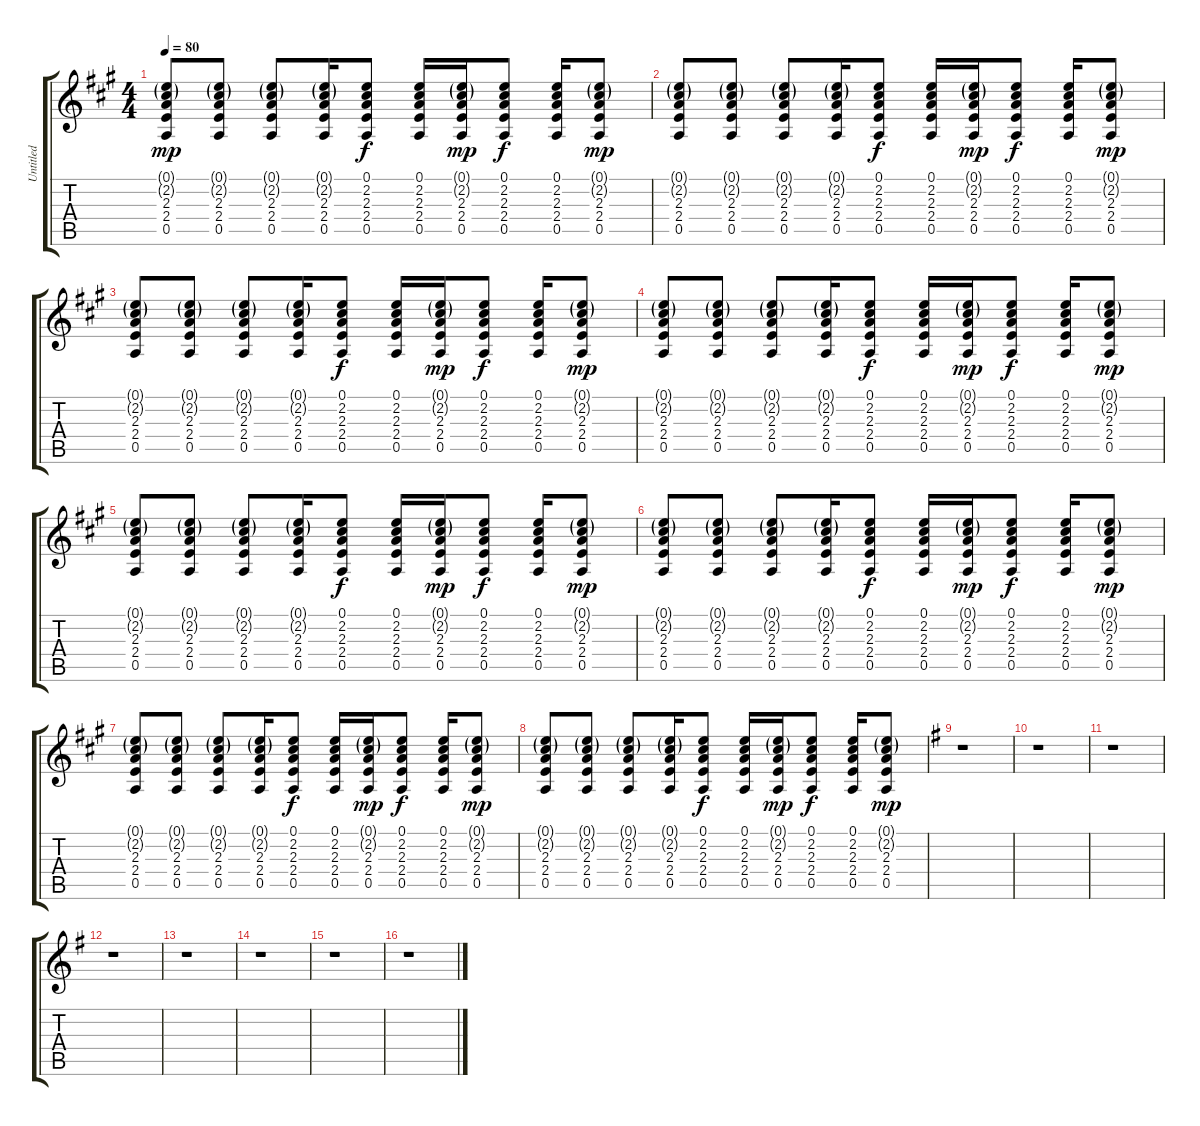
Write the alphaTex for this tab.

\track ("Untitled" "Untitled") {instrument acousticguitarsteel}
\staff {score tabs}
\tuning (E4 B3 G3 D3 A2 E2) {hide}
\ts (4 4)
\tempo 80
\clef g2
\ks a
(0.1{g} 2.2{g} 2.3 2.4 0.5).8{dy mp} (0.1{g} 2.2{g} 2.3 2.4 0.5).8 (0.1{g} 2.2{g} 2.3 2.4 0.5).8 (0.1{g} 2.2{g} 2.3 2.4 0.5).16 (0.1 2.2 2.3 2.4 0.5).8{dy f} (0.1 2.2 2.3 2.4 0.5).16 (0.1{g} 2.2{g} 2.3 2.4 0.5).16{dy mp} (0.1 2.2 2.3 2.4 0.5).8{dy f} (0.1 2.2 2.3 2.4 0.5).16 (0.1{g} 2.2{g} 2.3 2.4 0.5).8{dy mp} |
(0.1{g} 2.2{g} 2.3 2.4 0.5).8 (0.1{g} 2.2{g} 2.3 2.4 0.5).8 (0.1{g} 2.2{g} 2.3 2.4 0.5).8 (0.1{g} 2.2{g} 2.3 2.4 0.5).16 (0.1 2.2 2.3 2.4 0.5).8{dy f} (0.1 2.2 2.3 2.4 0.5).16 (0.1{g} 2.2{g} 2.3 2.4 0.5).16{dy mp} (0.1 2.2 2.3 2.4 0.5).8{dy f} (0.1 2.2 2.3 2.4 0.5).16 (0.1{g} 2.2{g} 2.3 2.4 0.5).8{dy mp} |
(0.1{g} 2.2{g} 2.3 2.4 0.5).8 (0.1{g} 2.2{g} 2.3 2.4 0.5).8 (0.1{g} 2.2{g} 2.3 2.4 0.5).8 (0.1{g} 2.2{g} 2.3 2.4 0.5).16 (0.1 2.2 2.3 2.4 0.5).8{dy f} (0.1 2.2 2.3 2.4 0.5).16 (0.1{g} 2.2{g} 2.3 2.4 0.5).16{dy mp} (0.1 2.2 2.3 2.4 0.5).8{dy f} (0.1 2.2 2.3 2.4 0.5).16 (0.1{g} 2.2{g} 2.3 2.4 0.5).8{dy mp} |
(0.1{g} 2.2{g} 2.3 2.4 0.5).8 (0.1{g} 2.2{g} 2.3 2.4 0.5).8 (0.1{g} 2.2{g} 2.3 2.4 0.5).8 (0.1{g} 2.2{g} 2.3 2.4 0.5).16 (0.1 2.2 2.3 2.4 0.5).8{dy f} (0.1 2.2 2.3 2.4 0.5).16 (0.1{g} 2.2{g} 2.3 2.4 0.5).16{dy mp} (0.1 2.2 2.3 2.4 0.5).8{dy f} (0.1 2.2 2.3 2.4 0.5).16 (0.1{g} 2.2{g} 2.3 2.4 0.5).8{dy mp} |
(0.1{g} 2.2{g} 2.3 2.4 0.5).8 (0.1{g} 2.2{g} 2.3 2.4 0.5).8 (0.1{g} 2.2{g} 2.3 2.4 0.5).8 (0.1{g} 2.2{g} 2.3 2.4 0.5).16 (0.1 2.2 2.3 2.4 0.5).8{dy f} (0.1 2.2 2.3 2.4 0.5).16 (0.1{g} 2.2{g} 2.3 2.4 0.5).16{dy mp} (0.1 2.2 2.3 2.4 0.5).8{dy f} (0.1 2.2 2.3 2.4 0.5).16 (0.1{g} 2.2{g} 2.3 2.4 0.5).8{dy mp} |
(0.1{g} 2.2{g} 2.3 2.4 0.5).8 (0.1{g} 2.2{g} 2.3 2.4 0.5).8 (0.1{g} 2.2{g} 2.3 2.4 0.5).8 (0.1{g} 2.2{g} 2.3 2.4 0.5).16 (0.1 2.2 2.3 2.4 0.5).8{dy f} (0.1 2.2 2.3 2.4 0.5).16 (0.1{g} 2.2{g} 2.3 2.4 0.5).16{dy mp} (0.1 2.2 2.3 2.4 0.5).8{dy f} (0.1 2.2 2.3 2.4 0.5).16 (0.1{g} 2.2{g} 2.3 2.4 0.5).8{dy mp} |
(0.1{g} 2.2{g} 2.3 2.4 0.5).8 (0.1{g} 2.2{g} 2.3 2.4 0.5).8 (0.1{g} 2.2{g} 2.3 2.4 0.5).8 (0.1{g} 2.2{g} 2.3 2.4 0.5).16 (0.1 2.2 2.3 2.4 0.5).8{dy f} (0.1 2.2 2.3 2.4 0.5).16 (0.1{g} 2.2{g} 2.3 2.4 0.5).16{dy mp} (0.1 2.2 2.3 2.4 0.5).8{dy f} (0.1 2.2 2.3 2.4 0.5).16 (0.1{g} 2.2{g} 2.3 2.4 0.5).8{dy mp} |
(0.1{g} 2.2{g} 2.3 2.4 0.5).8 (0.1{g} 2.2{g} 2.3 2.4 0.5).8 (0.1{g} 2.2{g} 2.3 2.4 0.5).8 (0.1{g} 2.2{g} 2.3 2.4 0.5).16 (0.1 2.2 2.3 2.4 0.5).8{dy f} (0.1 2.2 2.3 2.4 0.5).16 (0.1{g} 2.2{g} 2.3 2.4 0.5).16{dy mp} (0.1 2.2 2.3 2.4 0.5).8{dy f} (0.1 2.2 2.3 2.4 0.5).16 (0.1{g} 2.2{g} 2.3 2.4 0.5).8{dy mp} |
\ks g
r.1 |
r.1 |
r.1 |
r.1 |
r.1 |
r.1 |
r.1 |
r.1
